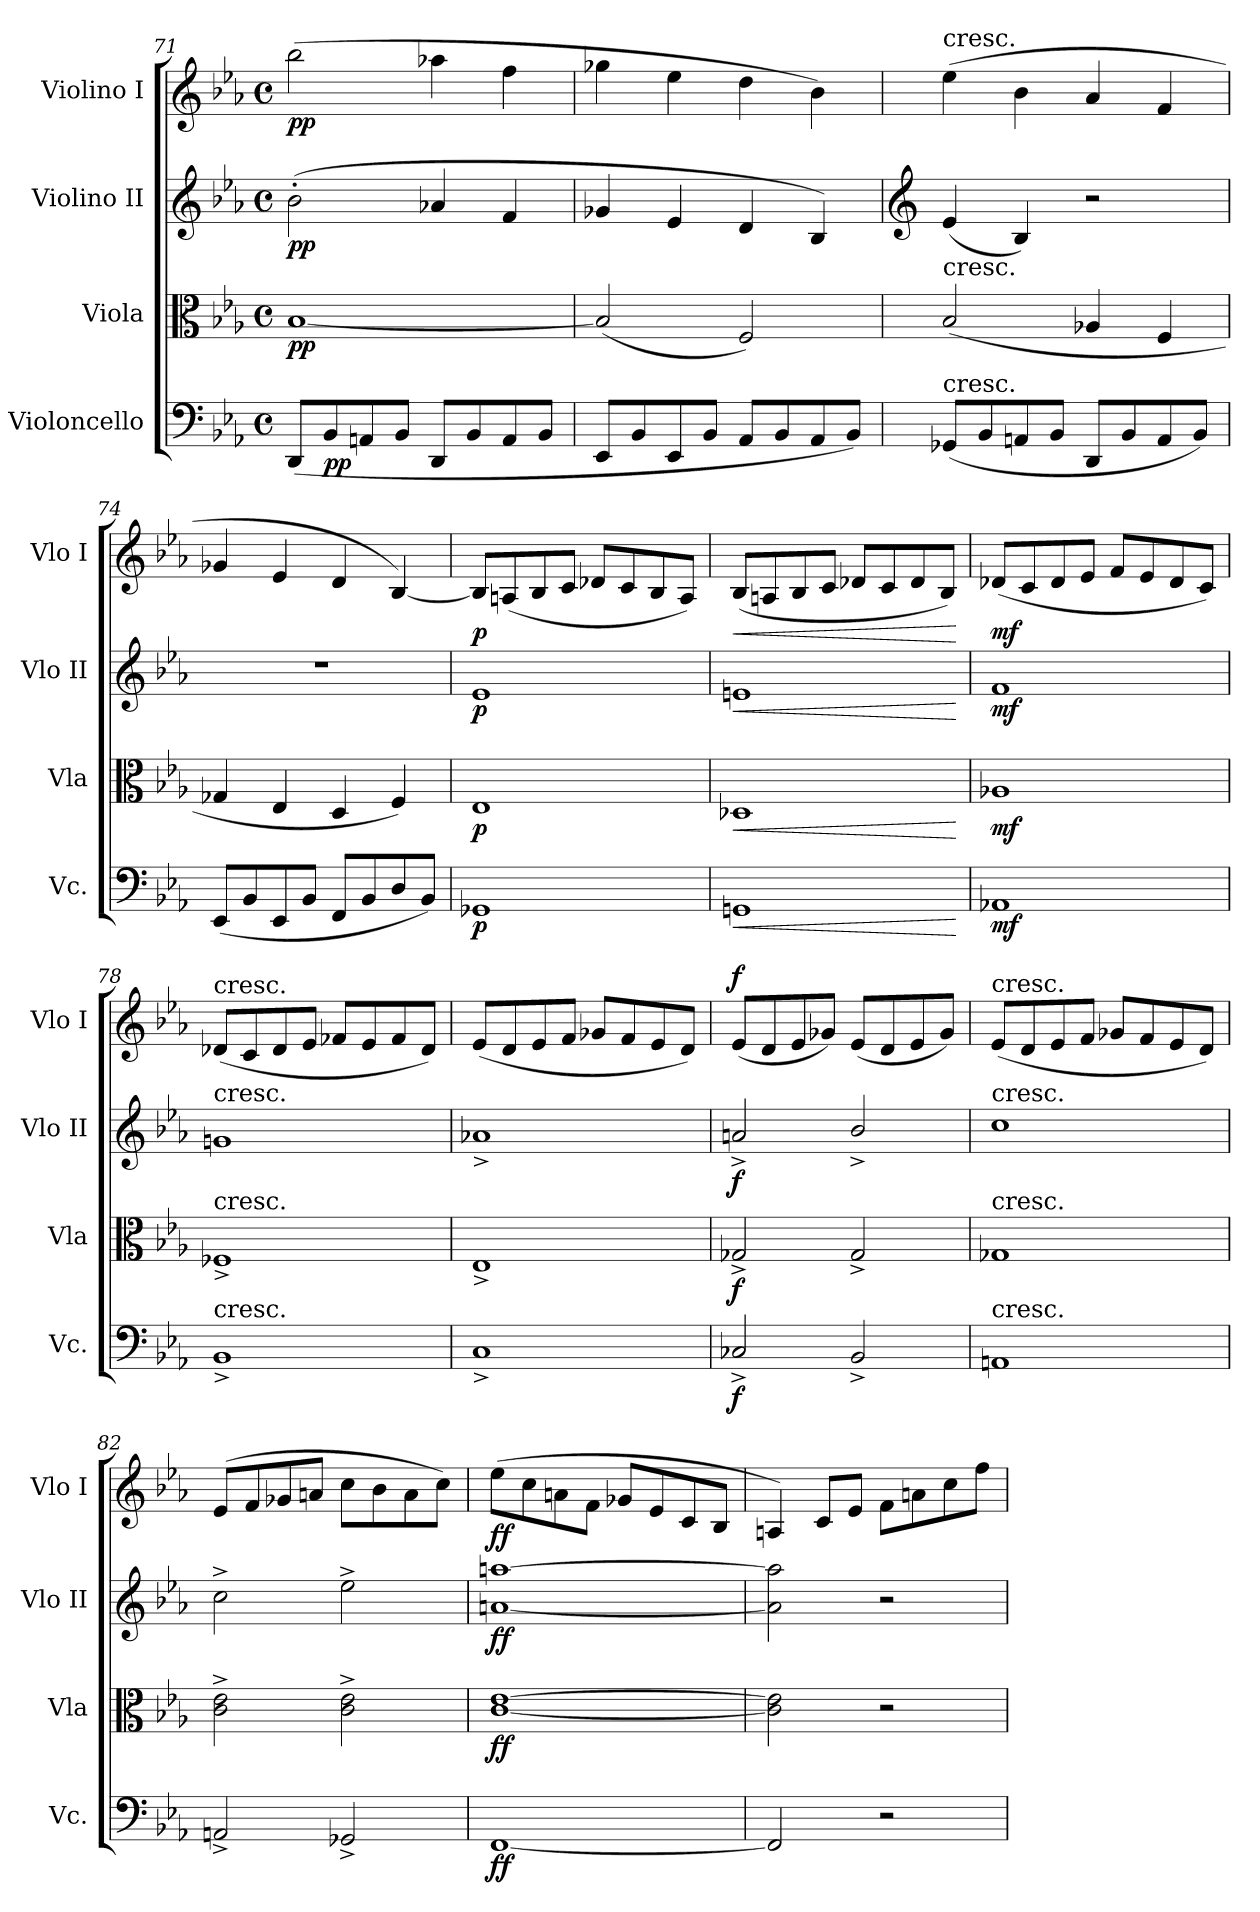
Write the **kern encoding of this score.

**kern	**dynam	**kern	**dynam	**kern	**dynam	**kern	**dynam
*part4	*part4	*part3	*part3	*part2	*part2	*part1	*part1
*staff4	*staff4	*staff3	*staff3	*staff2	*staff2	*staff1	*staff1
*I"Violoncello	*	*I"Viola	*	*I"Violino II	*	*I"Violino I	*
*I'Vc.	*	*I'Vla	*	*I'Vlo II	*	*I'Vlo I	*
*clefF4	*	*clefC3	*	*clefG2	*	*clefG2	*
*k[b-e-a-]	*	*k[b-e-a-]	*	*k[b-e-a-]	*	*k[b-e-a-]	*
*M4/4	*	*M4/4	*	*M4/4	*	*M4/4	*
*met(c)	*	*met(c)	*	*met(c)	*	*met(c)	*
=71	=71	=71	=71	=71	=71	=71	=71
!	!	!	!LO:DY:b	!	!LO:DY:b	!	!LO:DY:b
(8DD/L	.	[1B-	pp	(2b-'\	pp	(2bb-\	pp
!	!LO:DY:b	!	!	!	!	!	!
8BB-/	pp	.	.	.	.	.	.
8AAn/	.	.	.	.	.	.	.
8BB-/J	.	.	.	.	.	.	.
8DD/L	.	.	.	4a-X/	.	4aa-X\	.
8BB-/	.	.	.	.	.	.	.
8AA/	.	.	.	4f/	.	4ff\	.
8BB-/J	.	.	.	.	.	.	.
=72	=72	=72	=72	=72	=72	=72	=72
8EE-/L	.	(2B-/]	.	4g-X/	.	4gg-X\	.
8BB-/	.	.	.	.	.	.	.
8EE-/	.	.	.	4e-/	.	4ee-\	.
8BB-/J	.	.	.	.	.	.	.
8AA-/L	.	2F/)	.	4d/	.	4dd\	.
8BB-/	.	.	.	.	.	.	.
8AA-/	.	.	.	4B-/)	.	4b-\)	.
8BB-/J)	.	.	.	.	.	.	.
=73	=73	=73	=73	=73	=73	=73	=73
*	*	*	*	*clefG2	*	*	*
!	!	!	!	!	!	!LO:TX:a:t=cresc.	!
!	!	!LO:TX:a:t=cresc.	!	!	!	!	!
!LO:TX:a:t=cresc.	!	!	!	!	!	!	!
(8GG-X/L	.	(2B-/	.	(4e-/	.	(4ee-\	.
8BB-/	.	.	.	.	.	.	.
8AAn/	.	.	.	4B-/)	.	4b-\	.
8BB-/J	.	.	.	.	.	.	.
8DD/L	.	4A-X/	.	2r	.	4a-/	.
8BB-/	.	.	.	.	.	.	.
8AA/	.	4F/	.	.	.	4f/	.
8BB-/J)	.	.	.	.	.	.	.
=74	=74	=74	=74	=74	=74	=74	=74
(8EE-/L	.	4G-X/	.	1r	.	4g-X/	.
8BB-/	.	.	.	.	.	.	.
8EE-/	.	4E-/	.	.	.	4e-/	.
8BB-/J	.	.	.	.	.	.	.
8FF/L	.	4D/	.	.	.	4d/	.
8BB-/	.	.	.	.	.	.	.
8D/	.	4F/)	.	.	.	[4B-/)	.
8BB-/J)	.	.	.	.	.	.	.
!!LO:PB:g=z
=75	=75	=75	=75	=75	=75	=75	=75
!	!LO:DY:b	!	!LO:DY:b	!	!LO:DY:b	!	!LO:DY:b
1GG-X	p	1E-	p	1e-	p	8B-/L]	p
.	.	.	.	.	.	(8An/	.
.	.	.	.	.	.	8B-/	.
.	.	.	.	.	.	8c/J	.
.	.	.	.	.	.	8d-X/L	.
.	.	.	.	.	.	8c/	.
.	.	.	.	.	.	8B-/	.
.	.	.	.	.	.	8A/J)	.
=76	=76	=76	=76	=76	=76	=76	=76
!	!LO:HP:b	!	!LO:HP:b	!	!LO:HP:b	!	!LO:HP:b
1GGn	<	1D-X	<	1en	<	(8B-/L	<
.	.	.	.	.	.	8An/	.
.	.	.	.	.	.	8B-/	.
.	.	.	.	.	.	8c/J	.
.	.	.	.	.	.	8d-X/L	.
.	.	.	.	.	.	8c/	.
.	.	.	.	.	.	8d-/	.
.	.	.	.	.	.	8B-/J)	.
.	[	.	[	.	[	.	[
=77	=77	=77	=77	=77	=77	=77	=77
!	!LO:DY:b	!	!LO:DY:b	!	!LO:DY:b	!	!LO:DY:b
1AA-X	mf	1A-X	mf	1f	mf	(8d-X/L	mf
.	.	.	.	.	.	8c/	.
.	.	.	.	.	.	8d-/	.
.	.	.	.	.	.	8e-/J	.
.	.	.	.	.	.	8f/L	.
.	.	.	.	.	.	8e-/	.
.	.	.	.	.	.	8d-/	.
.	.	.	.	.	.	8c/J)	.
=78	=78	=78	=78	=78	=78	=78	=78
!	!	!	!	!	!	!LO:TX:a:t=cresc.	!
!	!	!	!	!LO:TX:a:t=cresc.	!	!	!
!	!	!LO:TX:a:t=cresc.	!	!	!	!	!
!LO:TX:a:t=cresc.	!	!	!	!	!	!	!
1BB-^	.	1F-X^	.	1gn	.	(8d-X/L	.
.	.	.	.	.	.	8c/	.
.	.	.	.	.	.	8d-/	.
.	.	.	.	.	.	8e-/J	.
.	.	.	.	.	.	8f-X/L	.
.	.	.	.	.	.	8e-/	.
.	.	.	.	.	.	8f-/	.
.	.	.	.	.	.	8d-/J)	.
=79	=79	=79	=79	=79	=79	=79	=79
1C^	.	1E-^	.	1a-X^	.	(8e-/L	.
.	.	.	.	.	.	8d/	.
.	.	.	.	.	.	8e-/	.
.	.	.	.	.	.	8f/J	.
.	.	.	.	.	.	8g-X/L	.
.	.	.	.	.	.	8f/	.
.	.	.	.	.	.	8e-/	.
.	.	.	.	.	.	8d/J)	.
=80	=80	=80	=80	=80	=80	=80	=80
!	!LO:DY:b	!	!LO:DY:b	!	!LO:DY:b	!	!LO:DY:a
2C-X^/	f	2G-X^/	f	2an^/	f	(8e-/L	f
.	.	.	.	.	.	8d/	.
.	.	.	.	.	.	8e-/	.
.	.	.	.	.	.	8g-X/J)	.
2BB-^/	.	2G-^/	.	2b-^/	.	(8e-/L	.
.	.	.	.	.	.	8d/	.
.	.	.	.	.	.	8e-/	.
.	.	.	.	.	.	8g-/J)	.
=81	=81	=81	=81	=81	=81	=81	=81
!	!	!	!	!	!	!LO:TX:a:t=cresc.	!
!	!	!	!	!LO:TX:a:t=cresc.	!	!	!
!	!	!LO:TX:a:t=cresc.	!	!	!	!	!
!LO:TX:a:t=cresc.	!	!	!	!	!	!	!
1AAn	.	1G-X	.	1cc	.	(8e-/L	.
.	.	.	.	.	.	8d/	.
.	.	.	.	.	.	8e-/	.
.	.	.	.	.	.	8f/J	.
.	.	.	.	.	.	8g-X/L	.
.	.	.	.	.	.	8f/	.
.	.	.	.	.	.	8e-/	.
.	.	.	.	.	.	8d/J)	.
!!LO:LB:g=z
=82	=82	=82	=82	=82	=82	=82	=82
2AAn^/	.	2c\^ 2e-\^	.	2cc^\	.	(8e-/L	.
.	.	.	.	.	.	8f/	.
.	.	.	.	.	.	8g-X/	.
.	.	.	.	.	.	8an/J	.
2GG-X^/	.	2c\^ 2e-\^	.	2ee-^\	.	8cc\L	.
.	.	.	.	.	.	8b-\	.
.	.	.	.	.	.	8a\	.
.	.	.	.	.	.	8cc\J)	.
=83	=83	=83	=83	=83	=83	=83	=83
!	!LO:DY:b	!	!LO:DY:b	!	!LO:DY:b	!	!LO:DY:b
[1FF	ff	[1c [1e-	ff	[1an [1aan	ff	(8ee-\L	ff
.	.	.	.	.	.	8cc\	.
.	.	.	.	.	.	8an\	.
.	.	.	.	.	.	8f\J	.
.	.	.	.	.	.	8g-X/L	.
.	.	.	.	.	.	8e-/	.
.	.	.	.	.	.	8c/	.
.	.	.	.	.	.	8B-/J	.
=84	=84	=84	=84	=84	=84	=84	=84
2FF/]	.	2c\] 2e-\]	.	2a\] 2aa\]	.	4An/)	.
.	.	.	.	.	.	8c/L	.
.	.	.	.	.	.	8e-/J	.
2r	.	2r	.	2r	.	8f\L	.
.	.	.	.	.	.	8an\	.
.	.	.	.	.	.	8cc\	.
.	.	.	.	.	.	8ff\J	.
=	=	=	=	=	=	=	=
*-	*-	*-	*-	*-	*-	*-	*-
